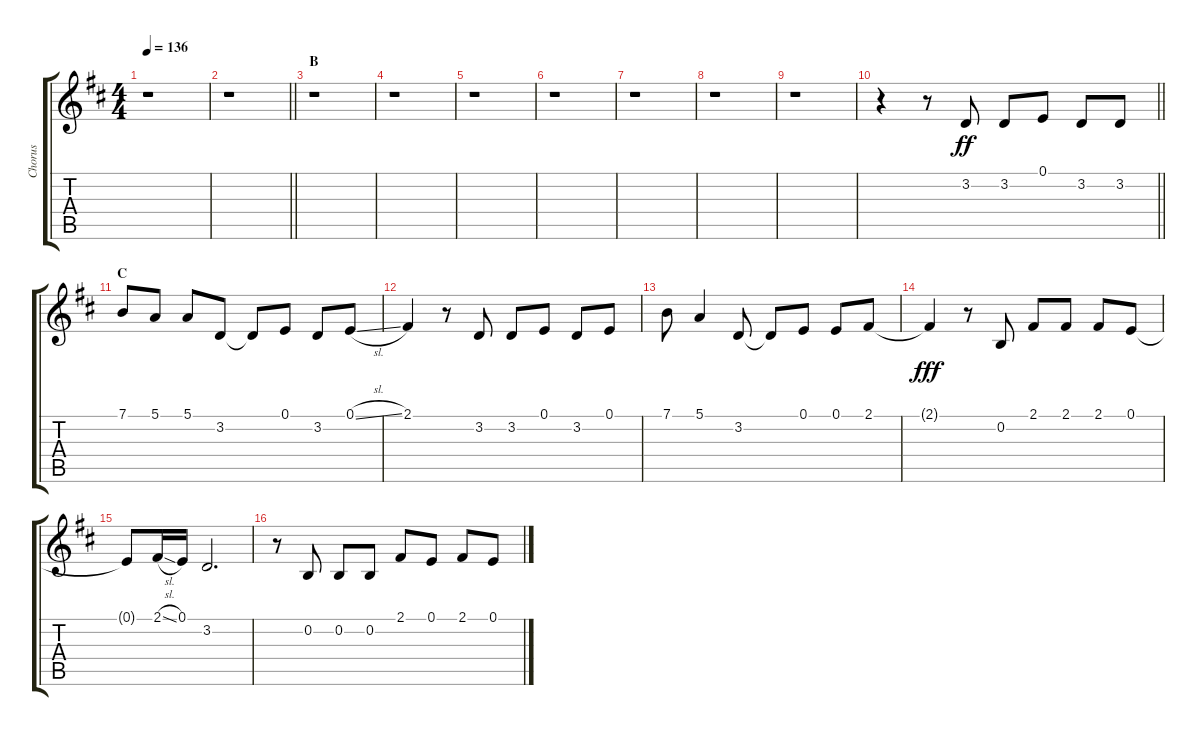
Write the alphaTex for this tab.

\track ("Chorus" "Chorus") {instrument voiceoohs}
\staff {score tabs}
\tuning (E4 B3 G3 D3 A2 E2) {hide}
\ts (4 4)
\tempo 136
\clef g2
\ks d
r.1{dy ff} |
\barLineRight lightlight
r.1 |
\section ("" "B")
r.1 |
r.1 |
r.1 |
r.1 |
r.1 |
r.1 |
r.1 |
\barLineRight lightlight
r.4 r.8 3.2.8 3.2.8 0.1.8 3.2.8 3.2.8 |
\section ("" "C")
7.1.8 5.1.8 5.1.8 3.2.8 3.2{t}.8 0.1.8 3.2.8 0.1{sl}.8 |
2.1.4 r.8 3.2.8 3.2.8 0.1.8 3.2.8 0.1.8 |
7.1.8 5.1.4 3.2.8 3.2{t}.8 0.1.8 0.1.8 2.1.8 |
2.1{t}.4{dy fff} r.8 0.2.8 2.1.8 2.1.8 2.1.8 0.1.8 |
0.1{t}.8 2.1{sl}.16 0.1.16 3.2.2{d} |
r.8 0.2.8 0.2.8 0.2.8 2.1.8 0.1.8 2.1.8 0.1.8
